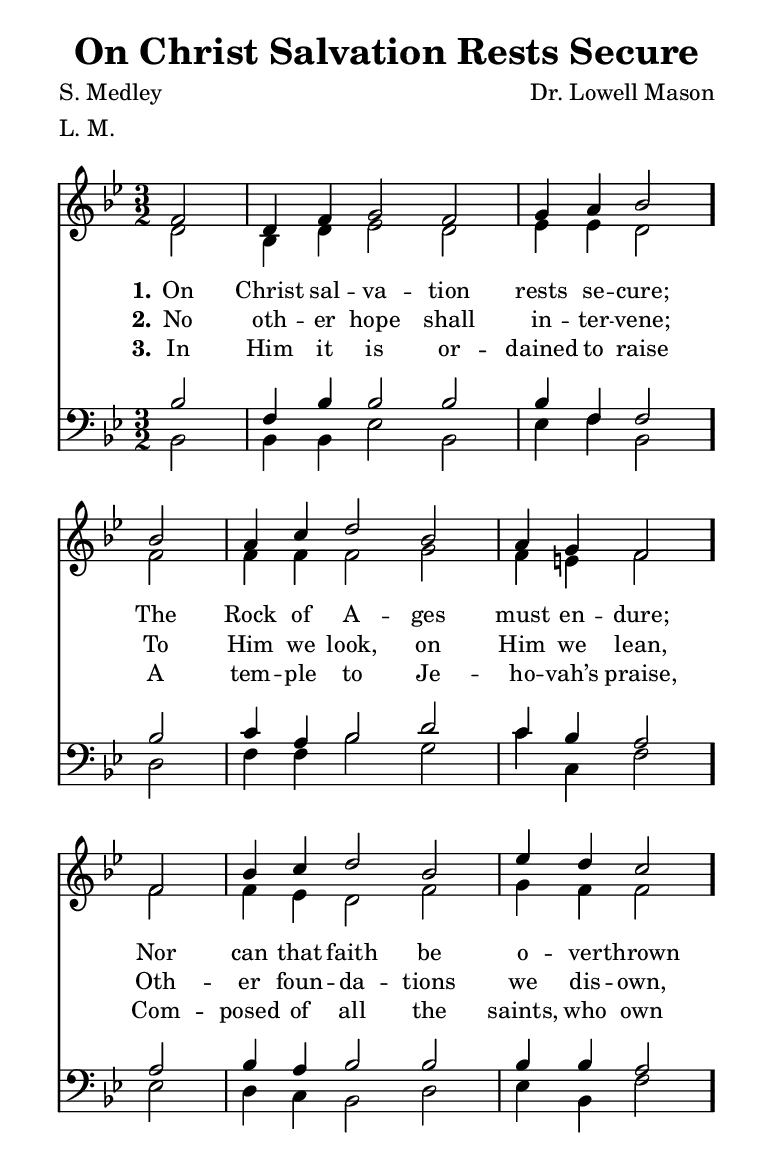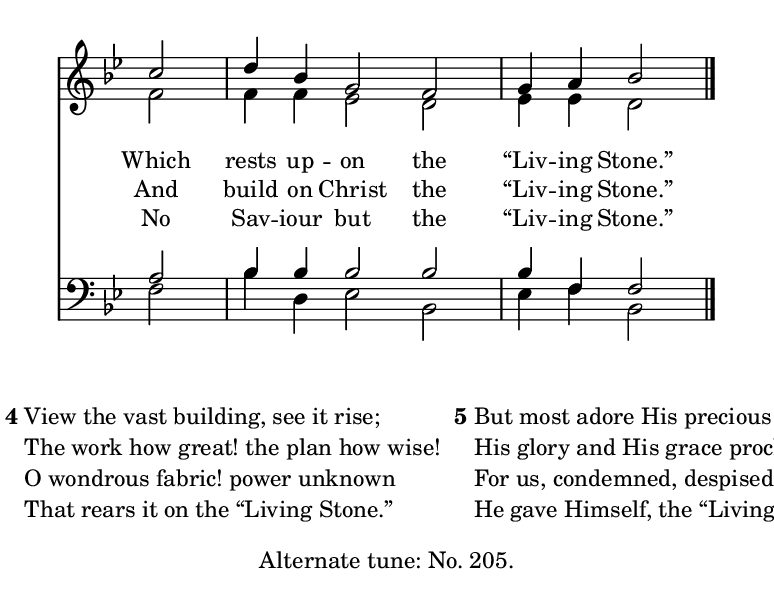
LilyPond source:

\include "common/global.ily"
\paper {
  \include "common/paper.ily"
  ragged-bottom = ##t
  ragged-last-bottom = ##t
  systems-per-page = ##f
  %page-count = ##f
}

\header{
  hymnnumber = "91"
  title = "On Christ Salvation Rests Secure"
  tunename = "Hebron"
  meter = "L. M."
  poet = "S. Medley"
  composer = "Dr. Lowell Mason"
  %copyright = ""
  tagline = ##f
}

% for fermata in MIDI
ta = { \tempo 2=60 }
tb = { \tempo 2=30 }

patternAA = { c2 | c4 c4 c2 c2 | c4 c4 c2 }

global = {
  \include "common/overrides.ily"
  \override Staff.TimeSignature.style = #'numbered
  \time 3/2
  \override Score.MetronomeMark.transparent = ##t % hide all fermata changes too
  \ta
  \key bes \major
  \partial 2
  \autoBeamOff
}

notesSoprano = {
\global
\relative c' {

  \changePitch \patternAA { f | d f g f | g a bes }
  \changePitch \patternAA { bes | a c d bes | a g f }
  \changePitch \patternAA { f | bes c d bes | ees d c }
  \changePitch \patternAA { c | d bes g f | g a bes }

  \bar "|."

}
}

notesAlto = {
\global
\relative e' {

  \changePitch \patternAA { d bes d ees d | ees ees d }
  \changePitch \patternAA { f | f f f g | f e f }
  \changePitch \patternAA { f | f ees d f | g f f }
  \changePitch \patternAA { f | f f ees d | ees ees d }

}
}

notesTenor = {
\global
\relative a {

  \changePitch \patternAA { bes | f bes bes bes | bes f f }
  \changePitch \patternAA { bes | c a bes d | c bes a }
  \changePitch \patternAA { a | bes a bes bes | bes bes a }
  \changePitch \patternAA { a | bes bes bes bes | bes f f }

}
}

notesBass = {
\global
\relative f, {

  \changePitch \patternAA { bes | bes bes ees bes | ees f bes, }
  \changePitch \patternAA { d | f f bes g | c c, f }
  \changePitch \patternAA { ees | d c bes d | ees bes f' }
  \changePitch \patternAA { f | bes d, ees bes | ees f bes, }

}
}

wordsA = \lyricmode {
\set stanza = "1."

On Christ sal -- va -- tion rests se -- cure; \bar "."
The Rock of A -- ges must en -- dure; \bar "." \break
Nor can that faith be o -- ver -- thrown \bar "."
Which rests up -- on the “Liv -- ing Stone.” \bar "." \break

}

wordsB = \lyricmode {
\set stanza = "2."

No oth -- er hope shall in -- ter -- vene;
To Him we look, on Him we lean,
Oth -- er foun -- da -- tions we dis -- own,
And build on Christ the “Liv -- ing Stone.”

}

wordsC = \lyricmode {
\set stanza = "3."

In Him it is or -- dained to raise
A tem -- ple to Je -- ho -- vah’s praise,
Com -- posed of all the saints, who own
No Sav -- iour but the “Liv -- ing Stone.”

}

wordsD = \markuplist {

\line { View the vast building, see it rise; }
\line { The work how great! the plan how wise! }
\line { O wondrous fabric! power unknown }
\line { That rears it on the “Living Stone.” }

}
wordsE = \markuplist {

\line { But most adore His precious name; }
\line { His glory and His grace proclaim; }
\line { For us, condemned, despised, undone; }
\line { He gave Himself, the “Living Stone.” }

}

\score {
  \context ChoirStaff <<
    \context Staff = upper <<
      \set ChoirStaff.systemStartDelimiter = #'SystemStartBar
      \context Voice  = sopranos { \voiceOne << \notesSoprano >> }
      \context Voice  = altos { \voiceTwo << \notesAlto >> }
      \context Lyrics = one   \lyricsto sopranos \wordsA
      \context Lyrics = two   \lyricsto sopranos \wordsB
      \context Lyrics = three \lyricsto sopranos \wordsC
    >>
    \context Staff = men <<
      \clef bass
      \context Voice  = tenors { \voiceOne << \notesTenor >> }
      \context Voice  = basses { \voiceTwo << \notesBass >> }
    >>
  >>
  \layout {
    \include "common/layout.ily"
  }
  \midi{
    \include "common/midi.ily"
  }
}

\noPageBreak

\markup { \fill-line {
  \hspace #0.1
  \line{ \bold 4 \column { \wordsD } }
  \hspace #0.1
  \line{ \bold 5 \column { \wordsE } }
  \hspace #0.1
} }

\noPageBreak

\markup { \vspace #2 \fill-line { \raise #2 \line { Alternate tune: No. 205. } } }

\version "2.19.49"  % necessary for upgrading to future LilyPond versions.

% vi:set et ts=2 sw=2 ai nocindent syntax=lilypond:
